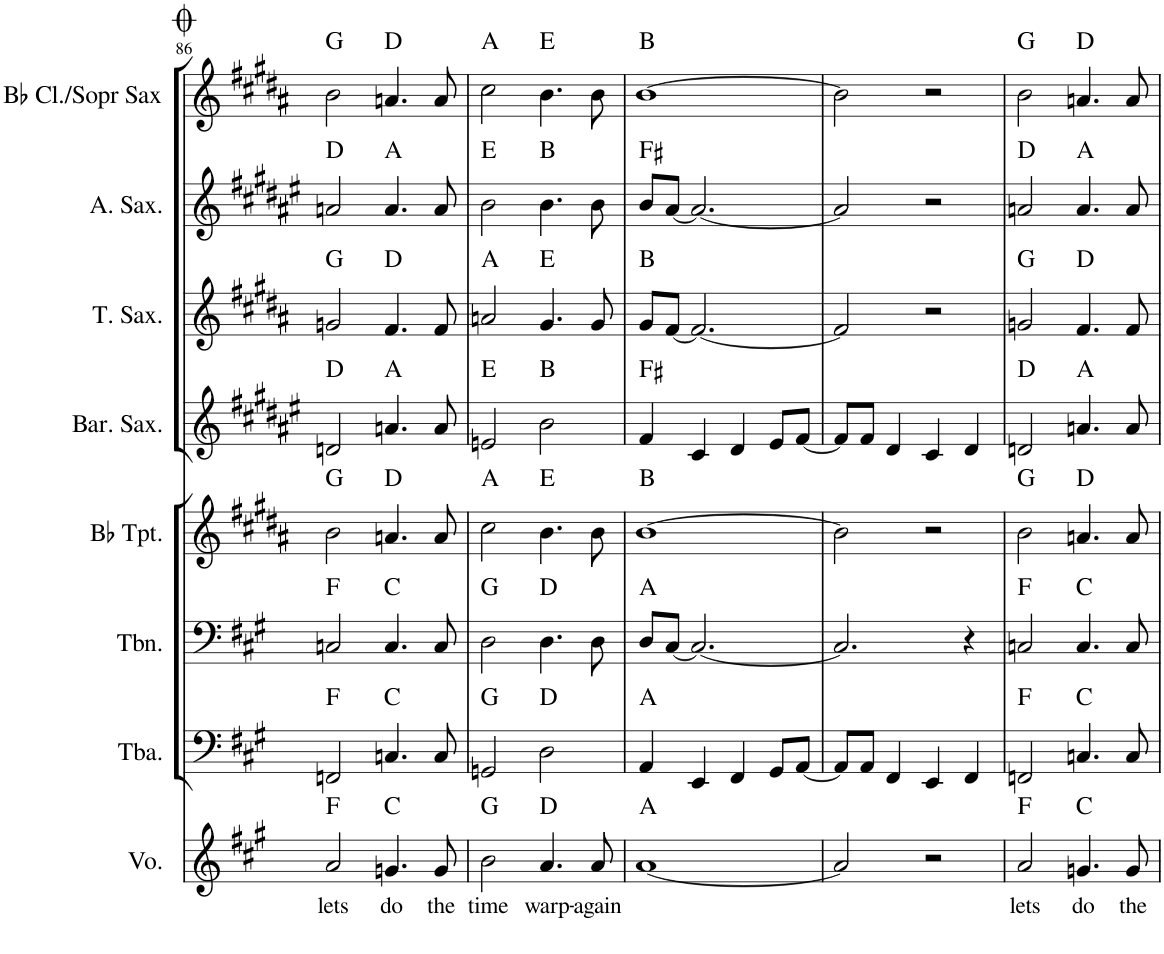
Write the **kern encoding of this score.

**kern	**text	**harte	**kern	**harte	**kern	**harte	**kern	**harte	**kern	**harte	**kern	**harte	**kern	**harte	**kern	**harte
*part8	*part8	*part8	*part7	*part7	*part6	*part6	*part5	*part5	*part4	*part4	*part3	*part3	*part2	*part2	*part1	*part1
*staff8	*staff8	*	*staff7	*	*staff6	*	*staff5	*	*staff4	*	*staff3	*	*staff2	*	*staff1	*
*I"Voice	*	*	*I"Tuba	*	*I"Trombone	*	*I"Bb Trumpet	*	*I"Baritone Saxophone	*	*I"Tenor Saxophone	*	*I"Alto Saxophone	*	*I"Bb Clarinet/sopr sax	*
*I'Vo.	*	*	*I'Tba.	*	*I'Tbn.	*	*I'Bb Tpt.	*	*I'Bar. Sax.	*	*I'T. Sax.	*	*I'A. Sax.	*	*I'Bb Cl./Sopr Sax	*
!!LO:PB:g=z
*clefG2	*	*	*clefF4	*	*clefF4	*	*clefG2	*	*clefG2	*	*clefG2	*	*clefG2	*	*clefG2	*
*	*	*	*	*	*	*	*Trd1c2	*	*Trd12c21	*	*Trd8c14	*	*Trd5c9	*	*Trd1c2	*
*k[f#c#g#]	*	*	*k[f#c#g#]	*	*k[f#c#g#]	*	*k[f#c#g#d#a#]	*	*k[f#c#g#d#a#e#]	*	*k[f#c#g#d#a#]	*	*k[f#c#g#d#a#e#]	*	*k[f#c#g#d#a#]	*
*M4/4	*	*	*M4/4	*	*M4/4	*	*M4/4	*	*M4/4	*	*M4/4	*	*M4/4	*	*M4/4	*
=86	=86	=86	=86	=86	=86	=86	=86	=86	=86	=86	=86	=86	=86	=86	=86	=86
!	!LO:LY:b	!	!	!	!	!	!	!	!	!	!	!	!	!	!	!
2a/	lets	F:maj	2FFn/	F:maj	2Cn/	F:maj	2b\	G:maj	2dn/	D:maj	2gn/	G:maj	2an/	D:maj	2b\	G:maj
!	!LO:LY:b	!	!	!	!	!	!	!	!	!	!	!	!	!	!	!
4.gn/	do	C:maj	4.Cn/	C:maj	4.C/	C:maj	4.an/	D:maj	4.an/	A:maj	4.f#/	D:maj	4.a/	A:maj	4.an/	D:maj
!	!LO:LY:b	!	!	!	!	!	!	!	!	!	!	!	!	!	!	!
8g/	the	.	8C/	.	8C/	.	8a/	.	8a/	.	8f#/	.	8a/	.	8a/	.
=87	=87	=87	=87	=87	=87	=87	=87	=87	=87	=87	=87	=87	=87	=87	=87	=87
!	!LO:LY:b	!	!	!	!	!	!	!	!	!	!	!	!	!	!	!
2b\	time	G:maj	2GGn/	G:maj	2D\	G:maj	2cc#\	A:maj	2en/	E:maj	2an/	A:maj	2b\	E:maj	2cc#\	A:maj
!	!LO:LY:b	!	!	!	!	!	!	!	!	!	!	!	!	!	!	!
4.a/	warp-	D:maj	2D\	D:maj	4.D\	D:maj	4.b\	E:maj	2b\	B:maj	4.g#/	E:maj	4.b\	B:maj	4.b\	E:maj
!	!LO:LY:b	!	!	!	!	!	!	!	!	!	!	!	!	!	!	!
8a/	-again	.	.	.	8D\	.	8b\	.	.	.	8g#/	.	8b\	.	8b\	.
=88	=88	=88	=88	=88	=88	=88	=88	=88	=88	=88	=88	=88	=88	=88	=88	=88
[1a	.	A:maj	4AA/	A:maj	8D/L	A:maj	[1b	B:maj	4f#/	F#:maj	8g#/L	B:maj	8b/L	F#:maj	[1b	B:maj
.	.	.	.	.	[8C#/J	.	.	.	.	.	[8f#/J	.	[8a#/J	.	.	.
.	.	.	4EE/	.	2.C#/_	.	.	.	4c#/	.	2.f#/_	.	2.a#/_	.	.	.
.	.	.	4FF#/	.	.	.	.	.	4d#/	.	.	.	.	.	.	.
.	.	.	8GG#/L	.	.	.	.	.	8e#/L	.	.	.	.	.	.	.
.	.	.	[8AA/J	.	.	.	.	.	[8f#/J	.	.	.	.	.	.	.
=89	=89	=89	=89	=89	=89	=89	=89	=89	=89	=89	=89	=89	=89	=89	=89	=89
2a/]	.	.	8AA/L]	.	2.C#/]	.	2b\]	.	8f#/L]	.	2f#/]	.	2a#/]	.	2b\]	.
.	.	.	8AA/J	.	.	.	.	.	8f#/J	.	.	.	.	.	.	.
.	.	.	4FF#/	.	.	.	.	.	4d#/	.	.	.	.	.	.	.
2r	.	.	4EE/	.	.	.	2r	.	4c#/	.	2r	.	2r	.	2r	.
.	.	.	4FF#/	.	4r	.	.	.	4d#/	.	.	.	.	.	.	.
=90	=90	=90	=90	=90	=90	=90	=90	=90	=90	=90	=90	=90	=90	=90	=90	=90
!	!LO:LY:b	!	!	!	!	!	!	!	!	!	!	!	!	!	!	!
2a/	lets	F:maj	2FFn/	F:maj	2Cn/	F:maj	2b\	G:maj	2dn/	D:maj	2gn/	G:maj	2an/	D:maj	2b\	G:maj
!	!LO:LY:b	!	!	!	!	!	!	!	!	!	!	!	!	!	!	!
4.gn/	do	C:maj	4.Cn/	C:maj	4.C/	C:maj	4.an/	D:maj	4.an/	A:maj	4.f#/	D:maj	4.a/	A:maj	4.an/	D:maj
!	!LO:LY:b	!	!	!	!	!	!	!	!	!	!	!	!	!	!	!
8g/	the	.	8C/	.	8C/	.	8a/	.	8a/	.	8f#/	.	8a/	.	8a/	.
=	=	=	=	=	=	=	=	=	=	=	=	=	=	=	=	=
*-	*-	*-	*-	*-	*-	*-	*-	*-	*-	*-	*-	*-	*-	*-	*-	*-
